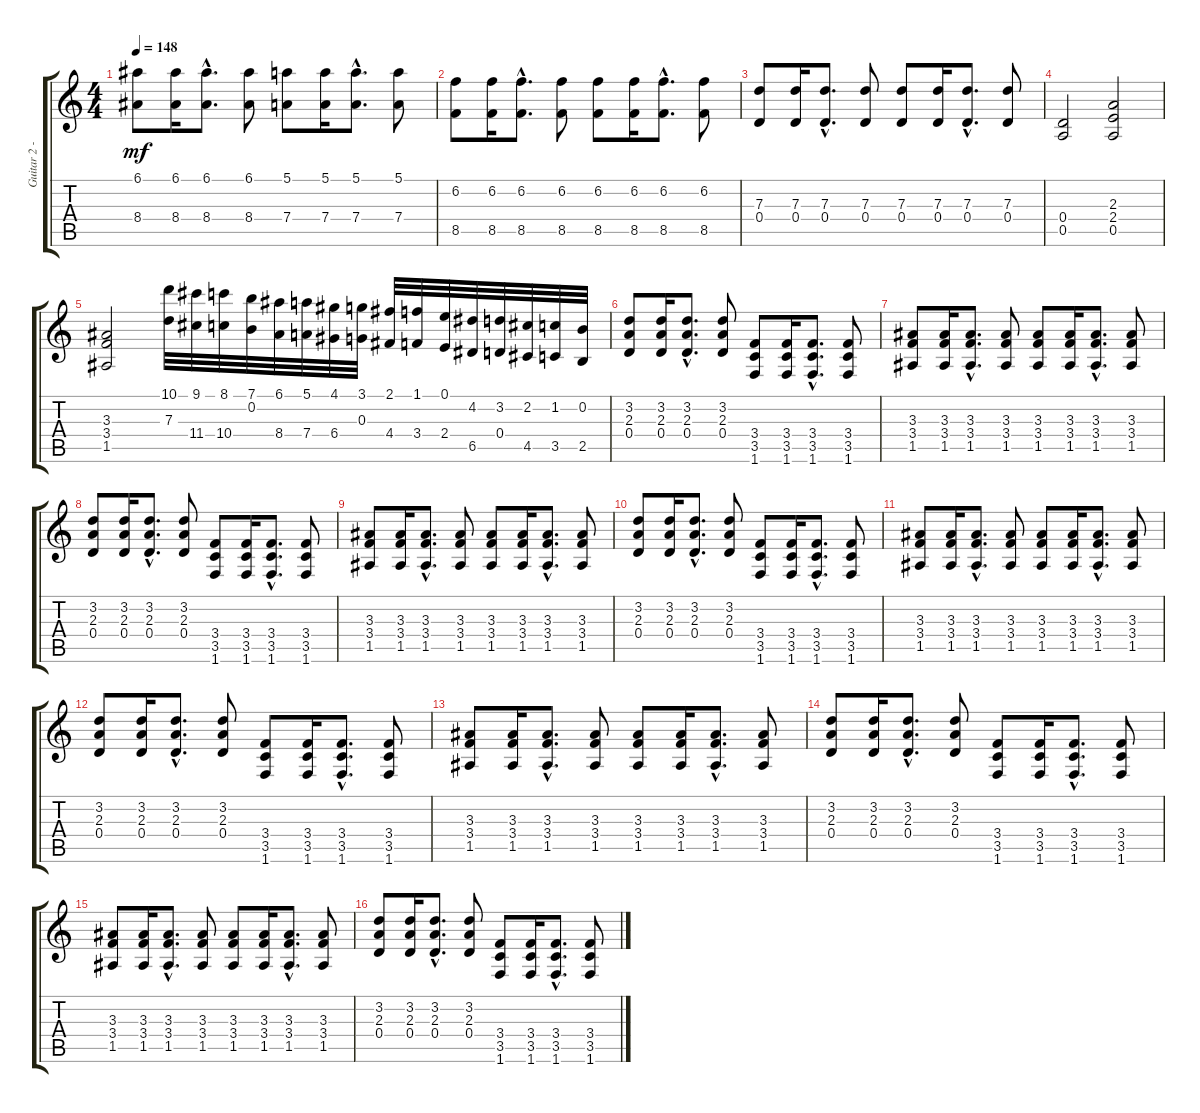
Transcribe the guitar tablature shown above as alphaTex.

\track ("Guitar 2 - Jim" "Guitar 2 -") {instrument distortionguitar}
\staff {score tabs}
\tuning (E4 B3 G3 D3 A2 E2) {hide}
\ts (4 4)
\tempo 148
\clef g2
\ks c
(6.1 8.4).8{dy mf} (6.1 8.4).16 (6.1{hac} 8.4{hac}).8{d} (6.1 8.4).8 (5.1 7.4).8 (5.1 7.4).16 (5.1{hac} 7.4{hac}).8{d} (5.1 7.4).8 |
(6.2 8.5).8 (6.2 8.5).16 (6.2{hac} 8.5{hac}).8{d} (6.2 8.5).8 (6.2 8.5).8 (6.2 8.5).16 (6.2{hac} 8.5{hac}).8{d} (6.2 8.5).8 |
(7.3 0.4).8 (7.3 0.4).16 (7.3{hac} 0.4{hac}).8{d} (7.3 0.4).8 (7.3 0.4).8 (7.3 0.4).16 (7.3{hac} 0.4{hac}).8{d} (7.3 0.4).8 |
(0.4 0.5).2 (2.3 2.4 0.5).2 |
(3.3 3.4 1.5).2 (10.1 7.3).32 (9.1 11.4).32 (8.1 10.4).32 (7.1 0.2).32 (6.1 8.4).32 (5.1 7.4).32 (4.1 6.4).32 (3.1 0.3).32 (2.1 4.4).32 (1.1 3.4).32 (0.1 2.4).32 (4.2 6.5).32 (3.2 0.4).32 (2.2 4.5).32 (1.2 3.5).32 (0.2 2.5).32 |
(3.2 2.3 0.4).8 (3.2 2.3 0.4).16 (3.2{hac} 2.3{hac} 0.4{hac}).8{d} (3.2 2.3 0.4).8 (3.4 3.5 1.6).8 (3.4 3.5 1.6).16 (3.4{hac} 3.5{hac} 1.6{hac}).8{d} (3.4 3.5 1.6).8 |
(3.3 3.4 1.5).8 (3.3 3.4 1.5).16 (3.3{hac} 3.4{hac} 1.5{hac}).8{d} (3.3 3.4 1.5).8 (3.3 3.4 1.5).8 (3.3 3.4 1.5).16 (3.3{hac} 3.4{hac} 1.5{hac}).8{d} (3.3 3.4 1.5).8 |
(3.2 2.3 0.4).8 (3.2 2.3 0.4).16 (3.2{hac} 2.3{hac} 0.4{hac}).8{d} (3.2 2.3 0.4).8 (3.4 3.5 1.6).8 (3.4 3.5 1.6).16 (3.4{hac} 3.5{hac} 1.6{hac}).8{d} (3.4 3.5 1.6).8 |
(3.3 3.4 1.5).8 (3.3 3.4 1.5).16 (3.3{hac} 3.4{hac} 1.5{hac}).8{d} (3.3 3.4 1.5).8 (3.3 3.4 1.5).8 (3.3 3.4 1.5).16 (3.3{hac} 3.4{hac} 1.5{hac}).8{d} (3.3 3.4 1.5).8 |
(3.2 2.3 0.4).8 (3.2 2.3 0.4).16 (3.2{hac} 2.3{hac} 0.4{hac}).8{d} (3.2 2.3 0.4).8 (3.4 3.5 1.6).8 (3.4 3.5 1.6).16 (3.4{hac} 3.5{hac} 1.6{hac}).8{d} (3.4 3.5 1.6).8 |
(3.3 3.4 1.5).8 (3.3 3.4 1.5).16 (3.3{hac} 3.4{hac} 1.5{hac}).8{d} (3.3 3.4 1.5).8 (3.3 3.4 1.5).8 (3.3 3.4 1.5).16 (3.3{hac} 3.4{hac} 1.5{hac}).8{d} (3.3 3.4 1.5).8 |
(3.2 2.3 0.4).8 (3.2 2.3 0.4).16 (3.2{hac} 2.3{hac} 0.4{hac}).8{d} (3.2 2.3 0.4).8 (3.4 3.5 1.6).8 (3.4 3.5 1.6).16 (3.4{hac} 3.5{hac} 1.6{hac}).8{d} (3.4 3.5 1.6).8 |
(3.3 3.4 1.5).8 (3.3 3.4 1.5).16 (3.3{hac} 3.4{hac} 1.5{hac}).8{d} (3.3 3.4 1.5).8 (3.3 3.4 1.5).8 (3.3 3.4 1.5).16 (3.3{hac} 3.4{hac} 1.5{hac}).8{d} (3.3 3.4 1.5).8 |
(3.2 2.3 0.4).8 (3.2 2.3 0.4).16 (3.2{hac} 2.3{hac} 0.4{hac}).8{d} (3.2 2.3 0.4).8 (3.4 3.5 1.6).8 (3.4 3.5 1.6).16 (3.4{hac} 3.5{hac} 1.6{hac}).8{d} (3.4 3.5 1.6).8 |
(3.3 3.4 1.5).8 (3.3 3.4 1.5).16 (3.3{hac} 3.4{hac} 1.5{hac}).8{d} (3.3 3.4 1.5).8 (3.3 3.4 1.5).8 (3.3 3.4 1.5).16 (3.3{hac} 3.4{hac} 1.5{hac}).8{d} (3.3 3.4 1.5).8 |
(3.2 2.3 0.4).8 (3.2 2.3 0.4).16 (3.2{hac} 2.3{hac} 0.4{hac}).8{d} (3.2 2.3 0.4).8 (3.4 3.5 1.6).8 (3.4 3.5 1.6).16 (3.4{hac} 3.5{hac} 1.6{hac}).8{d} (3.4 3.5 1.6).8
